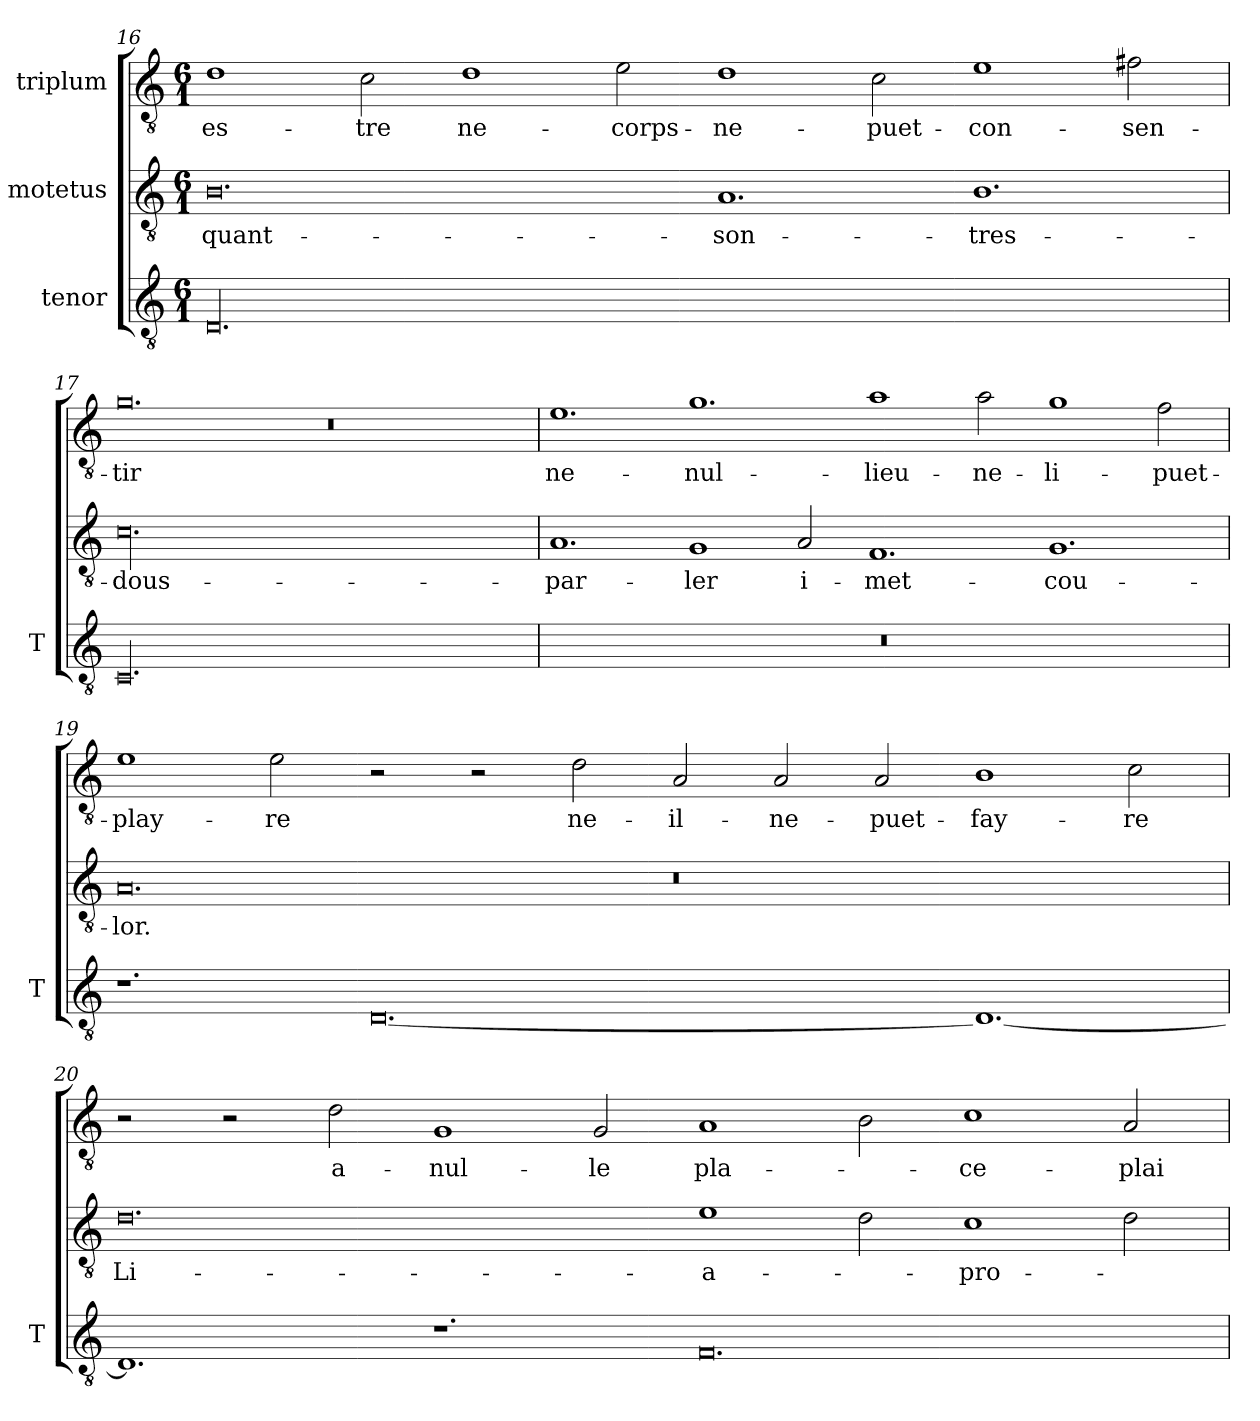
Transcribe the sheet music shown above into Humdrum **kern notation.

**kern	**kern	**text	**kern	**text
*part3	*part2	*part2	*part1	*part1
*staff3	*staff2	*staff2	*staff1	*staff1
*I"tenor	*I"motetus	*	*I"triplum	*
*I'T	*	*	*	*
*clefGv2	*clefGv2	*	*clefGv2	*
*k[]	*k[]	*	*k[]	*
*C:	*C:	*	*C:	*
*M6/1	*M6/1	*	*M6/1	*
=16	=16	=16	=16	=16
00.D	0.B	quant-	1d	es-
.	.	.	2c	-tre
.	.	.	1d	ne-
.	.	.	2e	corps-
.	1.A	son-	1d	ne-
.	.	.	2c	puet-
.	1.B	tres-	1e	con-
.	.	.	2f#X	-sen-
=17	=17	=17	=17	=17
00.C	00.c	dous-	0.g	-tir
.	.	.	0.r	.
=18	=18	=18	=18	=18
00.r	1.A	par-	1.e	ne-
.	1G	-ler	1.g	nul-
.	2A	i-	.	.
.	1.F	met-	1a	lieu-
.	.	.	2a	ne-
.	1.G	cou-	1g	li-
.	.	.	2f	puet-
=19	=19	=19	=19	=19
1.r	0.A	-lor.	1e	play-
.	.	.	2e	-re
[0.D	.	.	2r	.
.	.	.	2r	.
.	.	.	2d	ne-
.	0.r	.	2A	il-
.	.	.	2A	ne-
.	.	.	2A	puet-
1.D_	.	.	1B	fay-
.	.	.	2c	-re
=20	=20	=20	=20	=20
1.D]	0.d	Li-	2r	.
.	.	.	2r	.
.	.	.	2d	a-
1.r	.	.	1G	nul-
.	.	.	2G	-le
0.F	1e	a-	1A	pla-
.	2d	.	2B	.
.	1c	-pro-	1c	ce-
.	2d	.	2A	plai-
=	=	=	=	=
*-	*-	*-	*-	*-
